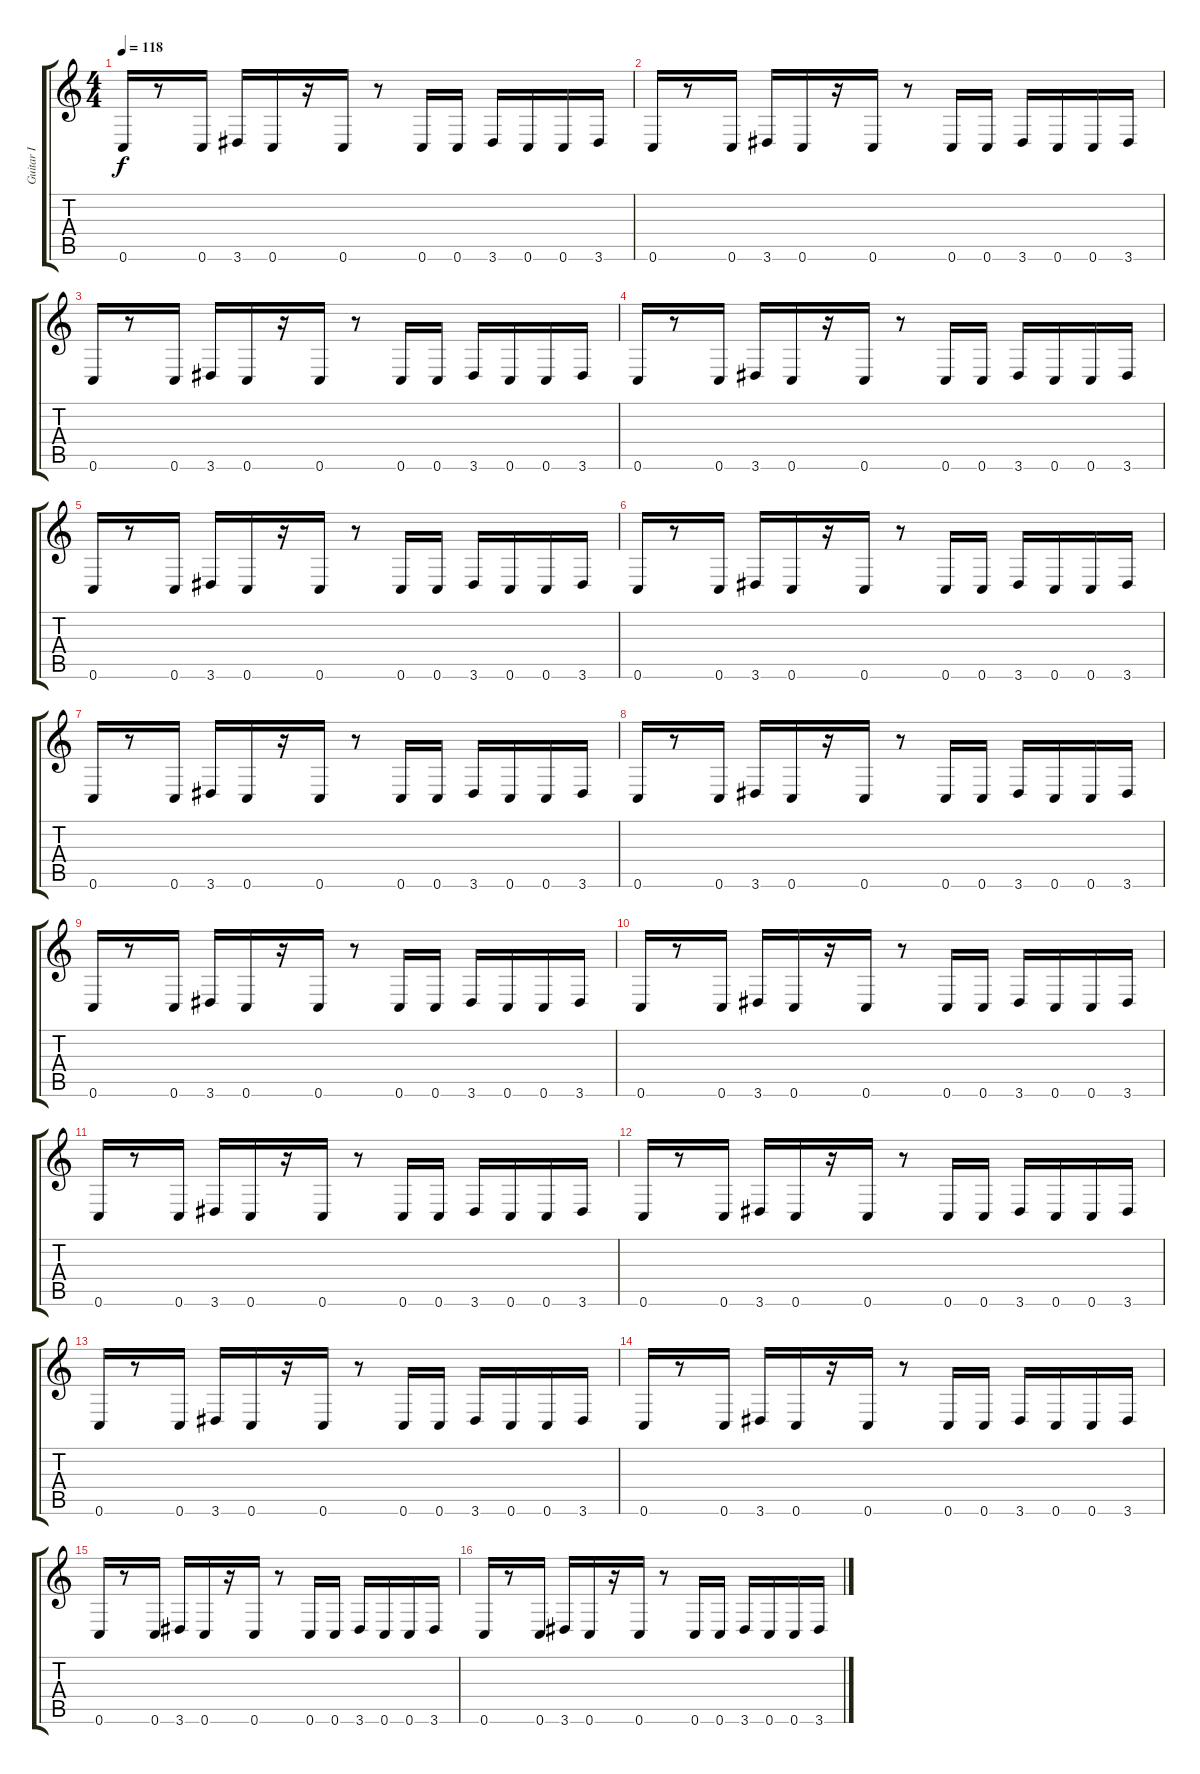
\track ("Guitar I" "Guitar I") {instrument electricguitarjazz}
\staff {score tabs}
\tuning (D4 A3 F3 C3 G2 C2) {hide}
\ts (4 4)
\tempo 118
\clef g2
\ks c
0.6.16{dy f} r.8 0.6.16 3.6.16 0.6.16 r.16 0.6.16 r.8 0.6.16 0.6.16 3.6.16 0.6.16 0.6.16 3.6.16 |
0.6.16 r.8 0.6.16 3.6.16 0.6.16 r.16 0.6.16 r.8 0.6.16 0.6.16 3.6.16 0.6.16 0.6.16 3.6.16 |
0.6.16{instrument distortionguitar} r.8 0.6.16 3.6.16 0.6.16 r.16 0.6.16 r.8 0.6.16 0.6.16 3.6.16 0.6.16 0.6.16 3.6.16 |
0.6.16 r.8 0.6.16 3.6.16 0.6.16 r.16 0.6.16 r.8 0.6.16 0.6.16 3.6.16 0.6.16 0.6.16 3.6.16 |
0.6.16 r.8 0.6.16 3.6.16 0.6.16 r.16 0.6.16 r.8 0.6.16 0.6.16 3.6.16 0.6.16 0.6.16 3.6.16 |
0.6.16 r.8 0.6.16 3.6.16 0.6.16 r.16 0.6.16 r.8 0.6.16 0.6.16 3.6.16 0.6.16 0.6.16 3.6.16 |
0.6.16{instrument distortionguitar} r.8 0.6.16 3.6.16 0.6.16 r.16 0.6.16 r.8 0.6.16 0.6.16 3.6.16 0.6.16 0.6.16 3.6.16 |
0.6.16 r.8 0.6.16 3.6.16 0.6.16 r.16 0.6.16 r.8 0.6.16 0.6.16 3.6.16 0.6.16 0.6.16 3.6.16 |
0.6.16 r.8 0.6.16 3.6.16 0.6.16 r.16 0.6.16 r.8 0.6.16 0.6.16 3.6.16 0.6.16 0.6.16 3.6.16 |
0.6.16 r.8 0.6.16 3.6.16 0.6.16 r.16 0.6.16 r.8 0.6.16 0.6.16 3.6.16 0.6.16 0.6.16 3.6.16 |
0.6.16 r.8 0.6.16 3.6.16 0.6.16 r.16 0.6.16 r.8 0.6.16 0.6.16 3.6.16 0.6.16 0.6.16 3.6.16 |
0.6.16 r.8 0.6.16 3.6.16 0.6.16 r.16 0.6.16 r.8 0.6.16 0.6.16 3.6.16 0.6.16 0.6.16 3.6.16 |
0.6.16 r.8 0.6.16 3.6.16 0.6.16 r.16 0.6.16 r.8 0.6.16 0.6.16 3.6.16 0.6.16 0.6.16 3.6.16 |
0.6.16 r.8 0.6.16 3.6.16 0.6.16 r.16 0.6.16 r.8 0.6.16 0.6.16 3.6.16 0.6.16 0.6.16 3.6.16 |
0.6.16 r.8 0.6.16 3.6.16 0.6.16 r.16 0.6.16 r.8 0.6.16 0.6.16 3.6.16 0.6.16 0.6.16 3.6.16 |
0.6.16 r.8 0.6.16 3.6.16 0.6.16 r.16 0.6.16 r.8 0.6.16 0.6.16 3.6.16 0.6.16 0.6.16 3.6.16
